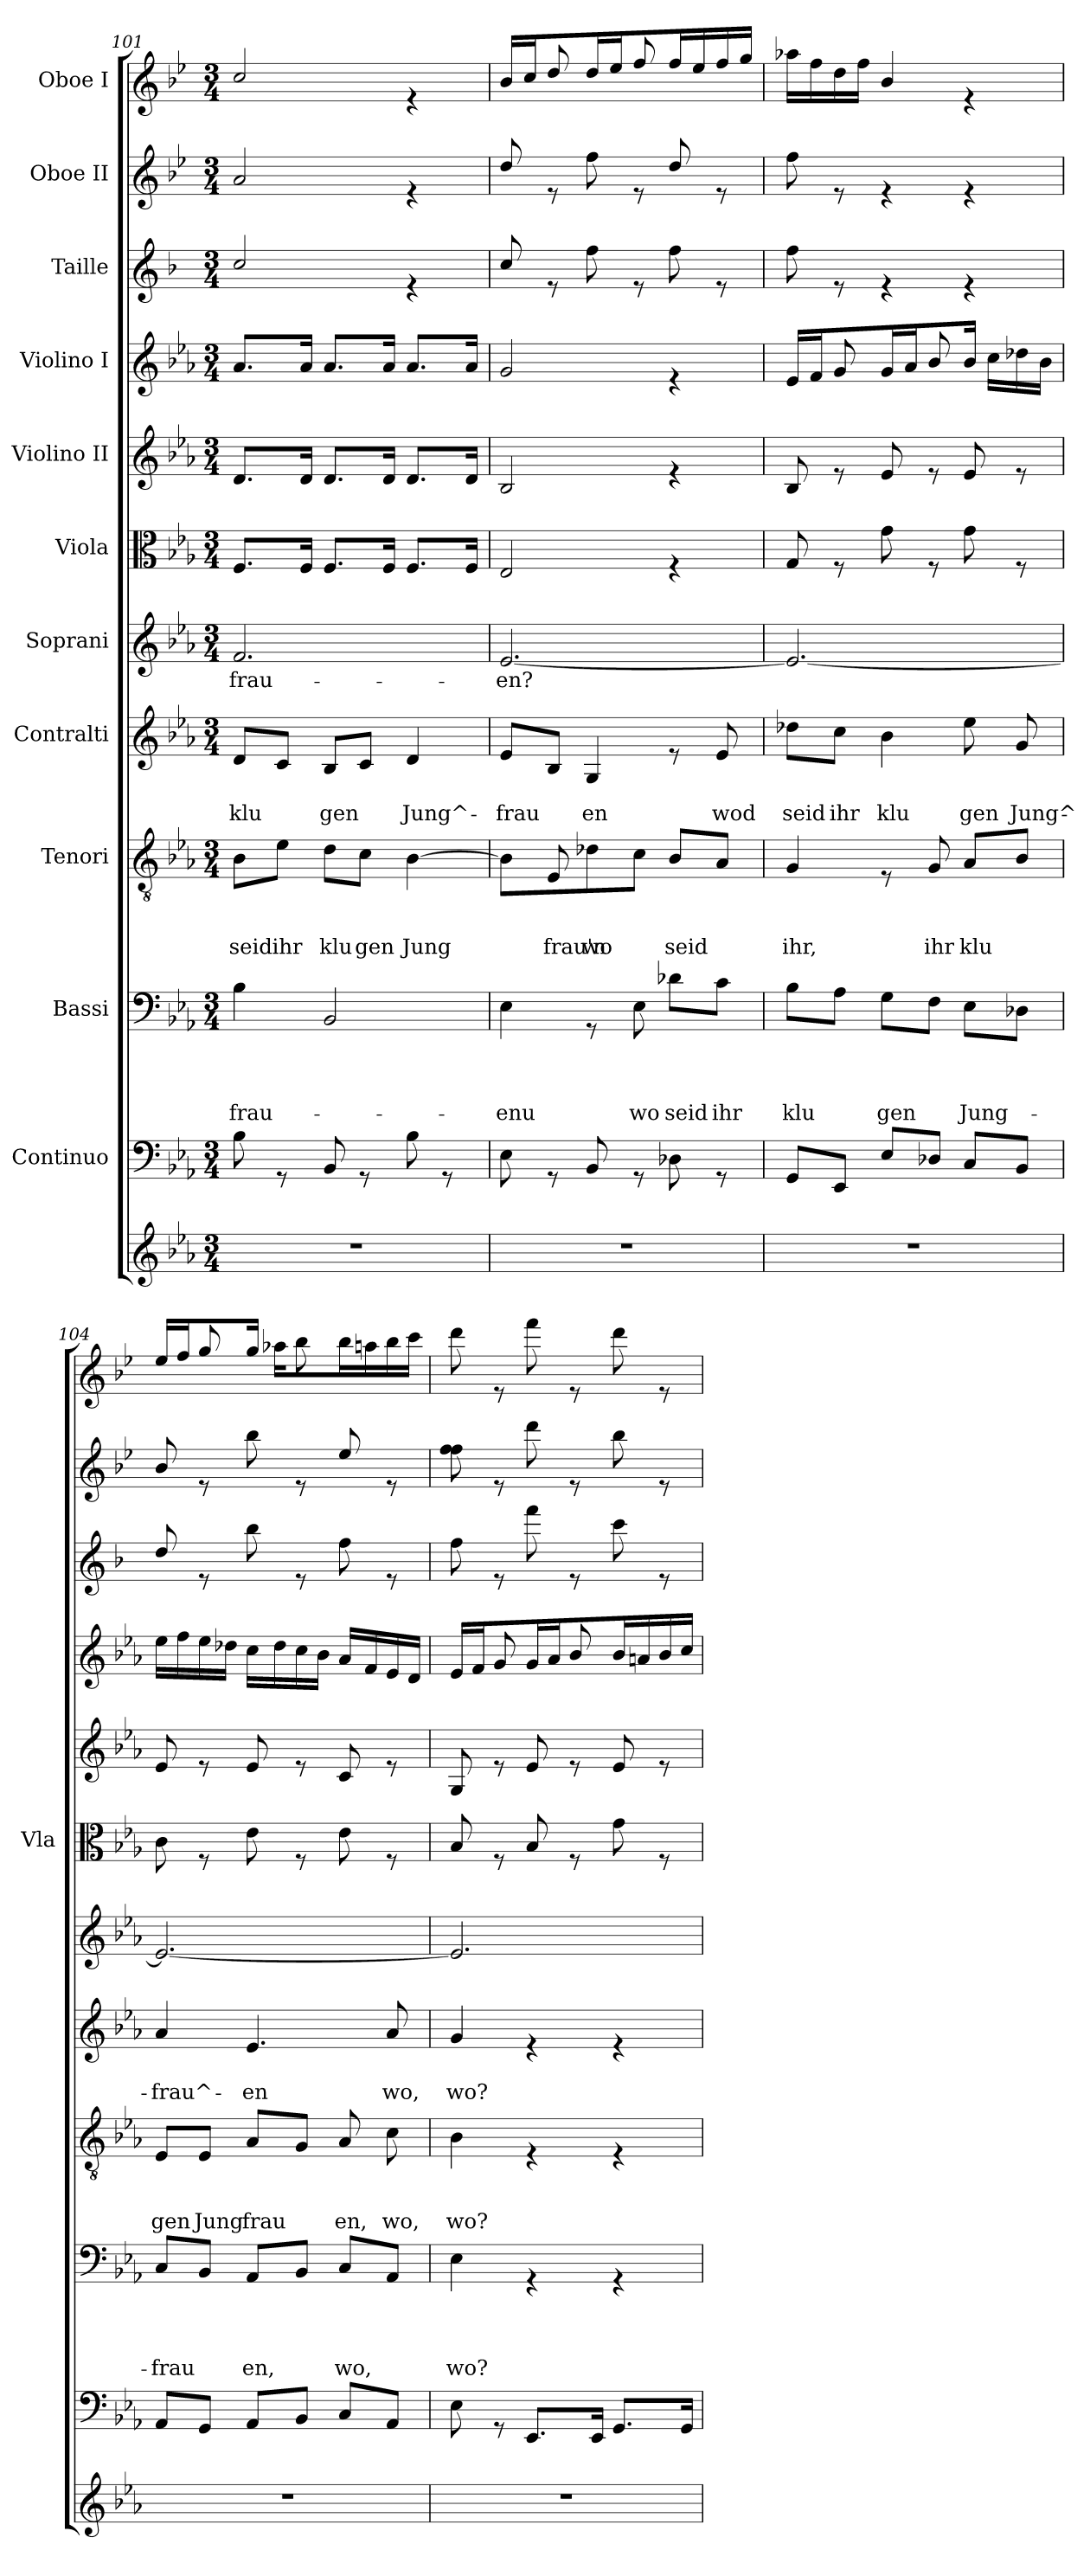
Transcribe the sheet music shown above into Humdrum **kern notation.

**kern	**kern	**kern	**text	**text	**text	**text	**kern	**text	**text	**text	**kern	**text	**text	**kern	**text	**kern	**kern	**kern	**kern	**kern	**kern
*part12	*part11	*part10	*part10	*part10	*part10	*part10	*part9	*part9	*part9	*part9	*part8	*part8	*part8	*part7	*part7	*part6	*part5	*part4	*part3	*part2	*part1
*staff12	*staff11	*staff10	*staff10	*staff10	*staff10	*staff10	*staff9	*staff9	*staff9	*staff9	*staff8	*staff8	*staff8	*staff7	*staff7	*staff6	*staff5	*staff4	*staff3	*staff2	*staff1
*	*I"Continuo	*I"Bassi	*	*	*	*	*I"Tenori	*	*	*	*I"Contralti	*	*	*I"Soprani	*	*I"Viola	*I"Violino II	*I"Violino I	*I"Taille	*I"Oboe II	*I"Oboe I
*	*	*	*	*	*	*	*	*	*	*	*	*	*	*	*	*I'Vla	*	*	*	*	*
!!LO:PB:g=z
*clefG2	*clefF4	*clefF4	*	*	*	*	*clefGv2	*	*	*	*clefG2	*	*	*clefG2	*	*clefC3	*clefG2	*clefG2	*clefG2	*clefG2	*clefG2
*	*	*	*	*	*	*	*	*	*	*	*	*	*	*	*	*	*	*	*ITrd4c7	*ITrd4c7	*ITrd4c7
*k[b-e-a-]	*k[b-e-a-]	*k[b-e-a-]	*	*	*	*	*k[b-e-a-]	*	*	*	*k[b-e-a-]	*	*	*k[b-e-a-]	*	*k[b-e-a-]	*k[b-e-a-]	*k[b-e-a-]	*k[b-e-]	*k[b-e-a-]	*k[b-e-a-]
*E-:	*E-:	*E-:	*	*	*	*	*E-:	*	*	*	*E-:	*	*	*E-:	*	*E-:	*E-:	*E-:	*B-:	*E-:	*E-:
*M3/4	*M3/4	*M3/4	*	*	*	*	*M3/4	*	*	*	*M3/4	*	*	*M3/4	*	*M3/4	*M3/4	*M3/4	*M3/4	*M3/4	*M3/4
=101	=101	=101	=101	=101	=101	=101	=101	=101	=101	=101	=101	=101	=101	=101	=101	=101	=101	=101	=101	=101	=101
!	!	!	!	!	!	!LO:LY:b	!	!	!	!LO:LY:b	!	!	!LO:LY:b	!	!LO:LY:b	!	!	!	!	!	!
2.r	8B-\	4B-\	.	.	.	frau-	8B-\L	.	.	seid	8d/L	.	-klu	2.f/	-frau-	8.F/L	8.d/L	8.a-/L	2f/	2d/	2f/
!	!	!	!	!	!	!	!	!	!	!LO:LY:b	!	!	!	!	!	!	!	!	!	!	!
.	8rGG	.	.	.	.	.	8e-\J	.	.	ihr	8c/J	.	.	.	.	.	.	.	.	.	.
.	.	.	.	.	.	.	.	.	.	.	.	.	.	.	.	16F/Jk	16d/Jk	16a-/Jk	.	.	.
!	!	!	!	!	!	!	!	!	!	!LO:LY:b	!	!	!LO:LY:b	!	!	!	!	!	!	!	!
.	8BB-/	2BB-/	.	.	.	.	8d\L	.	.	klu	8B-/L	.	gen	.	.	8.F/L	8.d/L	8.a-/L	.	.	.
!	!	!	!	!	!	!	!	!	!	!LO:LY:b	!	!	!	!	!	!	!	!	!	!	!
.	8rGG	.	.	.	.	.	8c\J	.	.	gen	8c/J	.	.	.	.	.	.	.	.	.	.
.	.	.	.	.	.	.	.	.	.	.	.	.	.	.	.	16F/Jk	16d/Jk	16a-/Jk	.	.	.
!	!	!	!	!	!	!	!	!	!	!LO:LY:b	!	!	!LO:LY:b	!	!	!	!	!	!	!	!
.	8B-\	.	.	.	.	.	[>4B-\	.	.	Jung	4d/	.	Jung^-	.	.	8.F/L	8.d/L	8.a-/L	4re	4re	4re
.	8rGG	.	.	.	.	.	.	.	.	.	.	.	.	.	.	.	.	.	.	.	.
.	.	.	.	.	.	.	.	.	.	.	.	.	.	.	.	16F/Jk	16d/Jk	16a-/Jk	.	.	.
=102	=102	=102	=102	=102	=102	=102	=102	=102	=102	=102	=102	=102	=102	=102	=102	=102	=102	=102	=102	=102	=102
!	!	!	!	!	!	!LO:LY:b	!	!	!	!	!	!	!LO:LY:b	!	!LO:LY:b	!	!	!	!	!	!
*	*	*	*	*	*	*	*^	*	*	*	*	*	*	*	*	*	*	*	*	*	*^
2.r	8E-\	4E-\	.	.	.	-enu	8B-\L]	8ryy	.	.	.	8e-/L	.	-frau	[<2.e-/	-en?	2E-/	2B-/	2g/	8f/	8g/	16e-/LL	8ryy
.	.	.	.	.	.	.	.	.	.	.	.	.	.	.	.	.	.	.	.	.	.	16f/	.
!	!	!	!	!	!	!	!	!	!	!	!LO:LY:b	!	!	!	!	!	!	!	!	!	!	!	!
.	8rGG	.	.	.	.	.	8ryy	8E-/	.	.	frau'n	8B-/J	.	.	.	.	.	.	.	8re	8re	8ryy	8g/
!	!	!	!	!	!	!	!	!	!	!	!LO:LY:b	!	!	!LO:LY:b	!	!	!	!	!	!	!	!	!
.	8BB-/	8rGG	.	.	.	.	8d-X\	4ryy	.	.	wo	4G/	.	en	.	.	.	.	.	8b-\	8b-\	16g/	8ryy
.	.	.	.	.	.	.	.	.	.	.	.	.	.	.	.	.	.	.	.	.	.	16a-/	.
!	!	!	!	!	!	!LO:LY:b	!	!	!	!	!	!	!	!	!	!	!	!	!	!	!	!	!
.	8rGG	8E-\	.	.	.	wo	8c\J	.	.	.	.	.	.	.	.	.	.	.	.	8re	8re	8ryy	8b-/
!	!	!	!	!	!	!LO:LY:b	!	!	!	!	!LO:LY:b	!	!	!	!	!	!	!	!	!	!	!	!
.	8D-X\	8d-X\L	.	.	.	seid	4ryy	8B-/L	.	.	seid	8re	.	.	.	.	4rF	4re	4re	8b-\	8g/	16b-/	4ryy
.	.	.	.	.	.	.	.	.	.	.	.	.	.	.	.	.	.	.	.	.	.	16a-/	.
!	!	!	!	!	!	!LO:LY:b	!	!	!	!	!	!	!	!LO:LY:b	!	!	!	!	!	!	!	!	!
.	8rGG	8c\J	.	.	.	ihr	.	8A-/J	.	.	.	8e-/	.	wod	.	.	.	.	.	8re	8re	16b-/	.
.	.	.	.	.	.	.	.	.	.	.	.	.	.	.	.	.	.	.	.	.	.	16cc/JJ	.
*	*	*	*	*	*	*	*v	*v	*	*	*	*	*	*	*	*	*	*	*	*	*	*v	*v
!!LO:PB:g=z
=103	=103	=103	=103	=103	=103	=103	=103	=103	=103	=103	=103	=103	=103	=103	=103	=103	=103	=103	=103	=103	=103
!	!	!	!	!	!	!LO:LY:b	!	!	!	!LO:LY:b	!	!	!LO:LY:b	!	!	!	!	!	!	!	!
*	*	*	*	*	*	*	*	*	*	*	*	*	*	*	*	*	*	*^	*	*	*
2.r	8GG/L	8B-\L	.	.	.	klu	4G/	.	.	ihr,	8dd-X\L	.	seid	2.e-/_	.	8G/	8B-/	16e-/LL	8ryy	8b-\	8b-\	16dd-X\LL
.	.	.	.	.	.	.	.	.	.	.	.	.	.	.	.	.	.	16f/	.	.	.	16b-\
!	!	!	!	!	!	!	!	!	!	!	!	!	!LO:LY:b	!	!	!	!	!	!	!	!	!
.	8EE-/J	8A-\J	.	.	.	.	.	.	.	.	8cc\J	.	ihr	.	.	8rF	8re	8ryy	8g/	8re	8re	16g\
.	.	.	.	.	.	.	.	.	.	.	.	.	.	.	.	.	.	.	.	.	.	16b-\JJ
!	!	!	!	!	!	!LO:LY:b	!	!	!	!	!	!	!LO:LY:b	!	!	!	!	!	!	!	!	!
.	8E-/L	8G\L	.	.	.	gen	8rE	.	.	.	4b-\	.	klu	.	.	8g\	8e-/	16g/	8ryy	4re	4re	4e-/
.	.	.	.	.	.	.	.	.	.	.	.	.	.	.	.	.	.	16a-/	.	.	.	.
!	!	!	!	!	!	!	!	!	!	!LO:LY:b	!	!	!	!	!	!	!	!	!	!	!	!
.	8D-X/J	8F\J	.	.	.	.	8G/	.	.	ihr	.	.	.	.	.	8rF	8re	8ryy	8b-/	.	.	.
!	!	!	!	!	!	!LO:LY:b	!	!	!	!LO:LY:b	!	!	!LO:LY:b	!	!	!	!	!	!	!	!	!
.	8C/L	8E-\L	.	.	.	Jung-	8A-/L	.	.	klu	8ee-\	.	gen	.	.	8g\	8e-/	16b-/JJ	16ryy	4re	4re	4re
.	.	.	.	.	.	.	.	.	.	.	.	.	.	.	.	.	.	8.ryy	16cc\LL	.	.	.
!	!	!	!	!	!	!	!	!	!	!	!	!	!LO:LY:b	!	!	!	!	!	!	!	!	!
.	8BB-/J	8D-X\J	.	.	.	.	8B-/J	.	.	.	8g/	.	Jung^-	.	.	8rF	8re	.	16dd-X\	.	.	.
.	.	.	.	.	.	.	.	.	.	.	.	.	.	.	.	.	.	.	16b-\JJ	.	.	.
=104	=104	=104	=104	=104	=104	=104	=104	=104	=104	=104	=104	=104	=104	=104	=104	=104	=104	=104	=104	=104	=104	=104
!	!	!	!	!	!	!LO:LY:b	!	!	!	!LO:LY:b	!	!	!LO:LY:b	!	!	!	!	!	!	!	!	!
*	*	*	*	*	*	*	*	*	*	*	*	*	*	*	*	*	*	*	*	*	*	*^
*	*	*	*	*	*	*	*	*	*	*	*	*	*	*	*	*	*	*v	*v	*	*	*	*^
2.r	8AA-/L	8C/L	.	.	.	-frau	8E-/L	.	.	gen	4a-/	.	-frau^-	2.e-/_	.	8c\	8e-/	16ee-\LL	8g/	8e-/	16a-/LL	8ryy	4.ryy
.	.	.	.	.	.	.	.	.	.	.	.	.	.	.	.	.	.	16ff\	.	.	16b-/	.	.
!	!	!	!	!	!	!	!	!	!	!LO:LY:b	!	!	!	!	!	!	!	!	!	!	!	!	!
.	8GG/J	8BB-/J	.	.	.	.	8E-/J	.	.	Jung	.	.	.	.	.	8rF	8re	16ee-\	8re	8re	8ryy	8cc/	.
.	.	.	.	.	.	.	.	.	.	.	.	.	.	.	.	.	.	16dd-X\JJ	.	.	.	.	.
!	!	!	!	!	!	!LO:LY:b	!	!	!	!LO:LY:b	!	!	!LO:LY:b	!	!	!	!	!	!	!	!	!	!
.	8AA-/L	8AA-/L	.	.	.	en,	8A-/L	.	.	frau	4.e-/	.	-en	.	.	8e-\	8e-/	16cc\LL	8ee-\	8ee-\	16cc/JJ	16ryy	.
.	.	.	.	.	.	.	.	.	.	.	.	.	.	.	.	.	.	16dd-\	.	.	4..ryy	16dd-X\LL	.
.	8BB-/J	8BB-/J	.	.	.	.	8G/J	.	.	.	.	.	.	.	.	8rF	8re	16cc\	8re	8re	.	8ryy	8ee-\
.	.	.	.	.	.	.	.	.	.	.	.	.	.	.	.	.	.	16b-\JJ	.	.	.	.	.
!	!	!	!	!	!	!LO:LY:b	!	!	!	!LO:LY:b	!	!	!	!	!	!	!	!	!	!	!	!	!
.	8C/L	8C/L	.	.	.	wo,	8A-/	.	.	en,	.	.	.	.	.	8e-\	8c/	16a-/LL	8b-\	8a-/	.	16ee-\	4ryy
.	.	.	.	.	.	.	.	.	.	.	.	.	.	.	.	.	.	16f/	.	.	.	16ddn\	.
!	!	!	!	!	!	!	!	!	!	!LO:LY:b	!	!	!LO:LY:b	!	!	!	!	!	!	!	!	!	!
.	8AA-/J	8AA-/J	.	.	.	.	8c\	.	.	wo,	8a-/	.	wo,	.	.	8rF	8re	16e-/	8re	8re	.	16ee-\	.
.	.	.	.	.	.	.	.	.	.	.	.	.	.	.	.	.	.	16d/JJ	.	.	.	16ff\JJ	.
*	*	*	*	*	*	*	*	*	*	*	*	*	*	*	*	*	*	*	*	*	*	*v	*v
=105	=105	=105	=105	=105	=105	=105	=105	=105	=105	=105	=105	=105	=105	=105	=105	=105	=105	=105	=105	=105	=105	=105
!	!	!	!	!	!	!LO:LY:b	!	!	!	!LO:LY:b	!	!	!LO:LY:b	!	!	!	!	!	!	!	!	!
*	*	*	*	*	*	*	*	*	*	*	*	*	*	*	*	*	*	*^	*	*	*v	*v
2.r	8E-\	4E-\	.	.	.	wo?	4B-\	.	.	wo?	4g/	.	wo?	2.e-/]	.	8B-/	8G/	16e-/LL	8ryy	8b-\	8b-\ 8b-\	8gg\
.	.	.	.	.	.	.	.	.	.	.	.	.	.	.	.	.	.	16f/	.	.	.	.
.	8rGG	.	.	.	.	.	.	.	.	.	.	.	.	.	.	8rF	8re	8ryy	8g/	8re	8re	8re
.	8.EE-/L	4rGG	.	.	.	.	4rE	.	.	.	4re	.	.	.	.	8B-/	8e-/	16g/	8ryy	8bb-\	8gg\	8bb-\
.	.	.	.	.	.	.	.	.	.	.	.	.	.	.	.	.	.	16a-/	.	.	.	.
.	.	.	.	.	.	.	.	.	.	.	.	.	.	.	.	8rF	8re	8ryy	8b-/	8re	8re	8re
.	16EE-/Jk	.	.	.	.	.	.	.	.	.	.	.	.	.	.	.	.	.	.	.	.	.
.	8.GG/L	4rGG	.	.	.	.	4rE	.	.	.	4re	.	.	.	.	8g\	8e-/	16b-/	4ryy	8ff\	8ee-\	8gg\
.	.	.	.	.	.	.	.	.	.	.	.	.	.	.	.	.	.	16an/	.	.	.	.
.	.	.	.	.	.	.	.	.	.	.	.	.	.	.	.	8rF	8re	16b-/	.	8re	8re	8re
.	16GG/Jk	.	.	.	.	.	.	.	.	.	.	.	.	.	.	.	.	16cc/JJ	.	.	.	.
*	*	*	*	*	*	*	*	*	*	*	*	*	*	*	*	*	*	*v	*v	*	*	*
=	=	=	=	=	=	=	=	=	=	=	=	=	=	=	=	=	=	=	=	=	=
*-	*-	*-	*-	*-	*-	*-	*-	*-	*-	*-	*-	*-	*-	*-	*-	*-	*-	*-	*-	*-	*-
